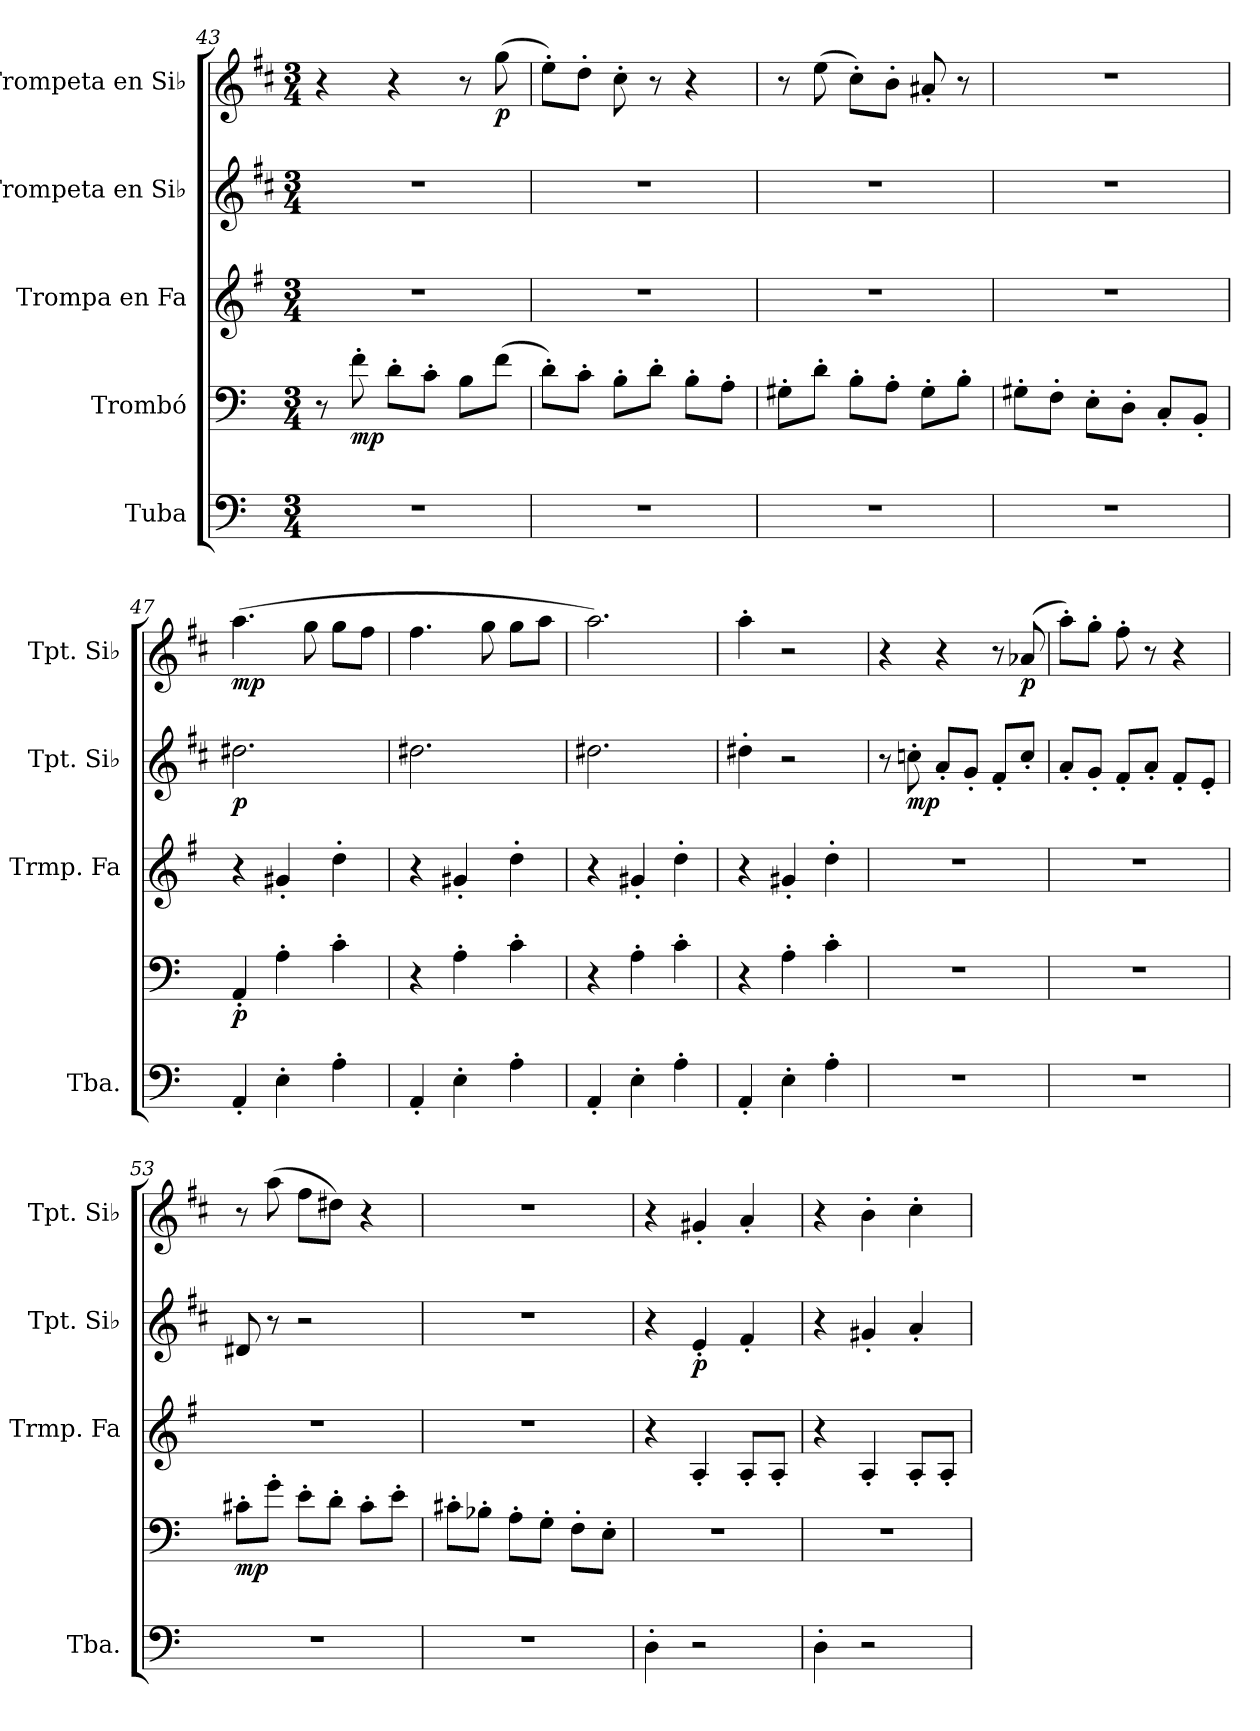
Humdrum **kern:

**kern	**kern	**dynam	**kern	**kern	**dynam	**kern	**dynam
*part5	*part4	*part4	*part3	*part2	*part2	*part1	*part1
*staff5	*staff4	*staff4	*staff3	*staff2	*staff2	*staff1	*staff1
*I"Tuba	*I"Trombó	*	*I"Trompa en Fa	*I"Trompeta en Si♭	*	*I"Trompeta en Si♭	*
*I'Tba.	*	*	*I'Trmp. Fa	*I'Tpt. Si♭	*	*I'Tpt. Si♭	*
*clefF4	*clefF4	*	*clefG2	*clefG2	*	*clefG2	*
*	*	*	*ITrd4c7	*ITrd1c2	*	*ITrd1c2	*
*k[]	*k[]	*	*k[]	*k[]	*	*k[]	*
*M3/4	*M3/4	*	*M3/4	*M3/4	*	*M3/4	*
=43	=43	=43	=43	=43	=43	=43	=43
2.r	8r	.	2.r	2.r	.	4r	.
!	!	!LO:DY:b	!	!	!	!	!
.	8f'\	mp	.	.	.	.	.
.	8d'\L	.	.	.	.	4r	.
.	8c'\J	.	.	.	.	.	.
.	8B\L	.	.	.	.	8r	.
!	!	!	!	!	!	!	!LO:DY:b
.	(>8f\J	.	.	.	.	(>8ff\	p
!!LO:LB:g=z
=44	=44	=44	=44	=44	=44	=44	=44
2.r	8d'\L)	.	2.r	2.r	.	8dd'\L)	.
.	8c'\J	.	.	.	.	8cc'\J	.
.	8B'\L	.	.	.	.	8b'\	.
.	8d'\J	.	.	.	.	8r	.
.	8B'\L	.	.	.	.	4r	.
.	8A'\J	.	.	.	.	.	.
=45	=45	=45	=45	=45	=45	=45	=45
2.r	8G#X'\L	.	2.r	2.r	.	8r	.
.	8d'\J	.	.	.	.	(>8dd\	.
.	8B'\L	.	.	.	.	8b'\L)	.
.	8A'\J	.	.	.	.	8a'\J	.
.	8G#'\L	.	.	.	.	8g#X'/	.
.	8B'\J	.	.	.	.	8r	.
=46	=46	=46	=46	=46	=46	=46	=46
2.r	8G#X'\L	.	2.r	2.r	.	2.r	.
.	8F'\J	.	.	.	.	.	.
.	8E'\L	.	.	.	.	.	.
.	8D'\J	.	.	.	.	.	.
.	8C'/L	.	.	.	.	.	.
.	8BB'/J	.	.	.	.	.	.
=47	=47	=47	=47	=47	=47	=47	=47
!	!	!LO:DY:b	!	!	!LO:DY:b	!	!LO:DY:b
4AA'/	4AA'/	p	4r	2.cc#X\	p	(>4.gg\	mp
4E'\	4A'\	.	4c#X'/	.	.	.	.
.	.	.	.	.	.	8ff\	.
4A'\	4c'\	.	4g'\	.	.	8ff\L	.
.	.	.	.	.	.	8ee\J	.
=48	=48	=48	=48	=48	=48	=48	=48
4AA'/	4r	.	4r	2.cc#X\	.	4.ee\	.
4E'\	4A'\	.	4c#X'/	.	.	.	.
.	.	.	.	.	.	8ff\	.
4A'\	4c'\	.	4g'\	.	.	8ff\L	.
.	.	.	.	.	.	8gg\J	.
=49	=49	=49	=49	=49	=49	=49	=49
4AA'/	4r	.	4r	2.cc#X\	.	2.gg\)	.
4E'\	4A'\	.	4c#X'/	.	.	.	.
4A'\	4c'\	.	4g'\	.	.	.	.
!!LO:PB:g=z
=50	=50	=50	=50	=50	=50	=50	=50
4AA'/	4r	.	4r	4cc#X'\	.	4gg'\	.
4E'\	4A'\	.	4c#X'/	2r	.	2r	.
4A'\	4c'\	.	4g'\	.	.	.	.
=51	=51	=51	=51	=51	=51	=51	=51
2.r	2.r	.	2.r	8r	.	4r	.
!	!	!	!	!	!LO:DY:b	!	!
.	.	.	.	8b-X'\	mp	.	.
.	.	.	.	8g'/L	.	4r	.
.	.	.	.	8f'/J	.	.	.
.	.	.	.	8e'/L	.	8r	.
!	!	!	!	!	!	!	!LO:DY:b
.	.	.	.	8b-'/J	.	(<8g-X/	p
=52	=52	=52	=52	=52	=52	=52	=52
2.r	2.r	.	2.r	8g'/L	.	8gg'\L)	.
.	.	.	.	8f'/J	.	8ff'\J	.
.	.	.	.	8e'/L	.	8ee'\	.
.	.	.	.	8g'/J	.	8r	.
.	.	.	.	8e'/L	.	4r	.
.	.	.	.	8d'/J	.	.	.
=53	=53	=53	=53	=53	=53	=53	=53
!	!	!LO:DY:b	!	!	!	!	!
2.r	8c#X'\L	mp	2.r	8c#X/	.	8r	.
.	8g'\J	.	.	8r	.	(>8gg\	.
.	8e'\L	.	.	2r	.	8ee\L	.
.	8d'\J	.	.	.	.	8cc#X\J)	.
.	8c#'\L	.	.	.	.	4r	.
.	8e'\J	.	.	.	.	.	.
=54	=54	=54	=54	=54	=54	=54	=54
2.r	8c#X'\L	.	2.r	2.r	.	2.r	.
.	8B-X'\J	.	.	.	.	.	.
.	8A'\L	.	.	.	.	.	.
.	8G'\J	.	.	.	.	.	.
.	8F'\L	.	.	.	.	.	.
.	8E'\J	.	.	.	.	.	.
!!LO:LB:g=z
=55	=55	=55	=55	=55	=55	=55	=55
4D'\	2.r	.	4r	4r	.	4r	.
!	!	!	!	!	!LO:DY:b	!	!
2r	.	.	4D'/	4d'/	p	4f#X'/	.
.	.	.	8D'/L	4e'/	.	4g'/	.
.	.	.	8D'/J	.	.	.	.
=56	=56	=56	=56	=56	=56	=56	=56
4D'\	2.r	.	4r	4r	.	4r	.
2r	.	.	4D'/	4f#X'/	.	4a'\	.
.	.	.	8D'/L	4g'/	.	4b'\	.
.	.	.	8D'/J	.	.	.	.
=	=	=	=	=	=	=	=
*-	*-	*-	*-	*-	*-	*-	*-
